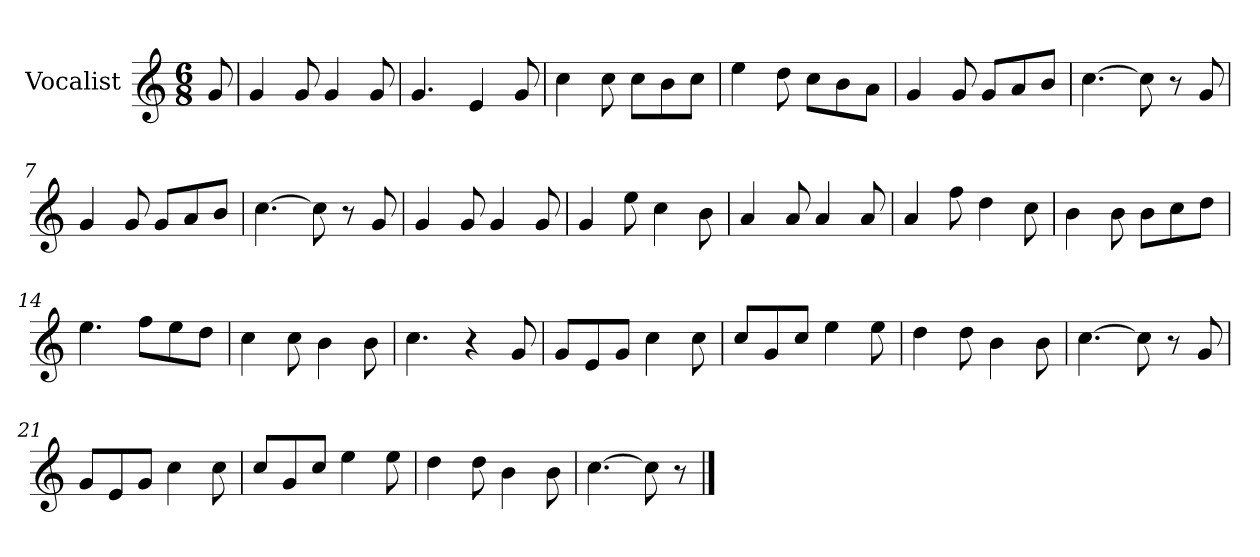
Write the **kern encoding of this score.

**kern
*part1
*staff1
*I"Vocalist
*k[]
*C:
*M6/8
=
8g
=1
4g
8g
4g
8g
=2
4.g
4e
8g
=3
4cc
8cc
8ccL
8b
8ccJ
=4
4ee
8dd
8ccL
8b
8aJ
=5
4g
8g
8gL
8a
8bJ
=6
[4.cc
8cc]
8r
8g
=7
4g
8g
8gL
8a
8bJ
=8
[4.cc
8cc]
8r
8g
=9
4g
8g
4g
8g
=10
4g
8ee
4cc
8b
=11
4a
8a
4a
8a
=12
4a
8ff
4dd
8cc
=13
4b
8b
8bL
8cc
8ddJ
=14
4.ee
8ffL
8ee
8ddJ
=15
4cc
8cc
4b
8b
=16
4.cc
4r
8g
=17
8gL
8e
8gJ
4cc
8cc
=18
8ccL
8g
8ccJ
4ee
8ee
=19
4dd
8dd
4b
8b
=20
[4.cc
8cc]
8r
8g
=21
8gL
8e
8gJ
4cc
8cc
=22
8ccL
8g
8ccJ
4ee
8ee
=23
4dd
8dd
4b
8b
=24
[4.cc
8cc]
8r
==
*-
